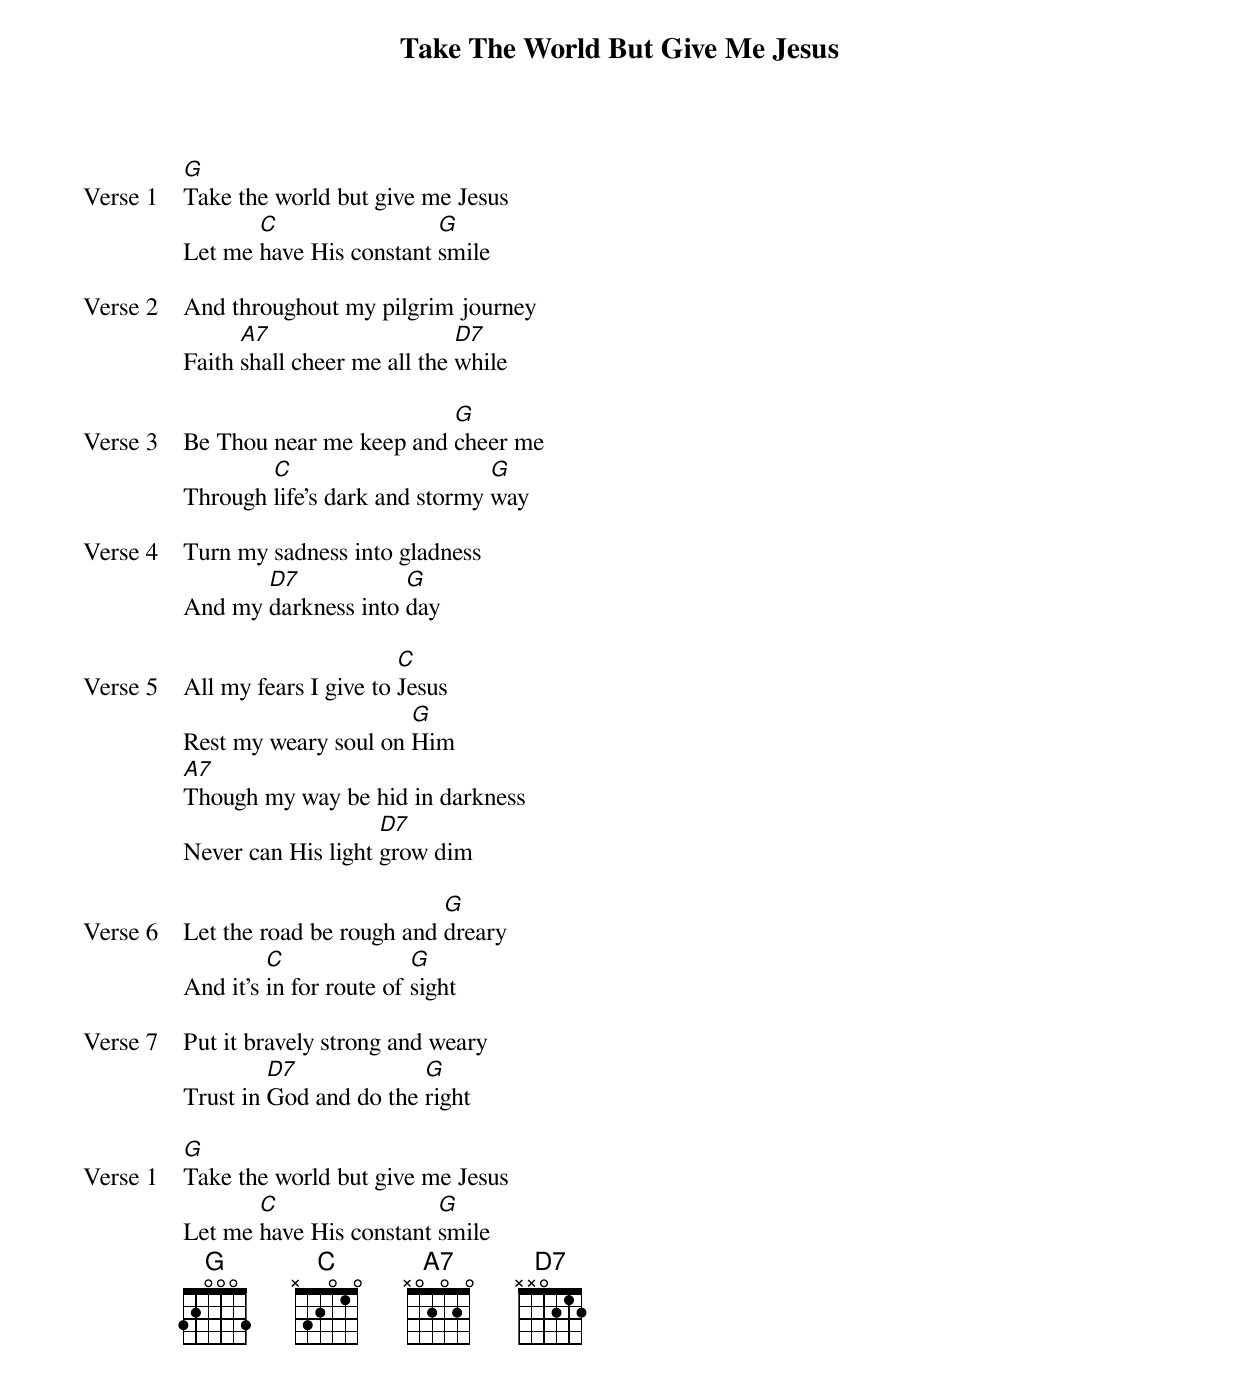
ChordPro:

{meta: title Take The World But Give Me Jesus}
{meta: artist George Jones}
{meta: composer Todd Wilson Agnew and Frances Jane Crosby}

{start_of_verse: Verse 1}
[G]Take the world but give me Jesus
Let me [C]have His constant [G]smile
{end_of_verse}

{start_of_verse: Verse 2}
And throughout my pilgrim journey
Faith [A7]shall cheer me all the [D7]while
{end_of_verse}

{start_of_verse: Verse 3}
Be Thou near me keep and [G]cheer me
Through [C]life's dark and stormy [G]way
{end_of_verse}

{start_of_verse: Verse 4}
Turn my sadness into gladness
And my [D7]darkness into [G]day
{end_of_verse}

{start_of_verse: Verse 5}
All my fears I give to [C]Jesus
Rest my weary soul on [G]Him
[A7]Though my way be hid in darkness
Never can His light [D7]grow dim
{end_of_verse}

{start_of_verse: Verse 6}
Let the road be rough and [G]dreary
And it's [C]in for route of [G]sight
{end_of_verse}

{start_of_verse: Verse 7}
Put it bravely strong and weary
Trust in [D7]God and do the [G]right
{end_of_verse}

{start_of_verse: Verse 1}
[G]Take the world but give me Jesus
Let me [C]have His constant [G]smile
{end_of_verse}
